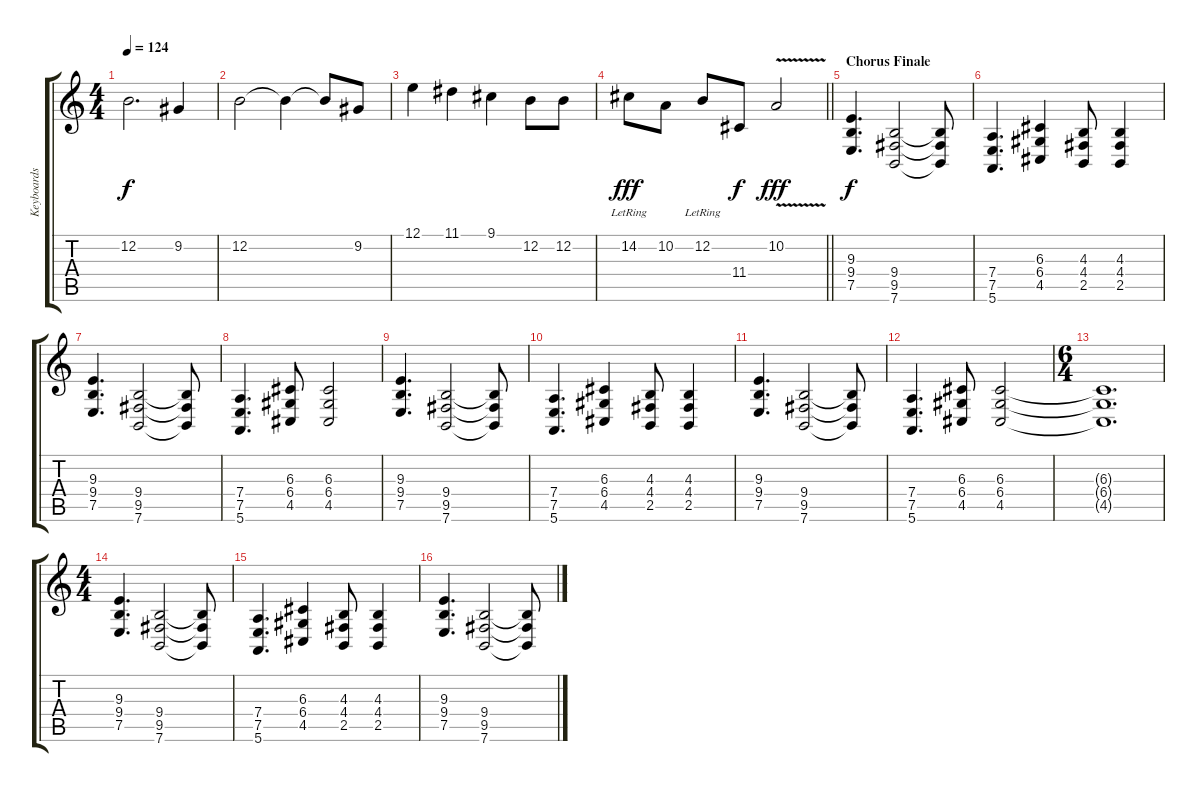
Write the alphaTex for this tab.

\track ("Keyboards" "Keyboards") {instrument lead8bassandlead}
\staff {score tabs}
\tuning (E4 B3 G3 D3 A2 E2) {hide}
\ts (4 4)
\tempo 124
\clef g2
\ks c
12.2.2{d dy f} 9.2.4 |
12.2.2 12.2{t}.4 12.2{t}.8 9.2.8 |
12.1.4 11.1.4 9.1.4 12.2.8 12.2.8 |
\barLineRight lightlight
14.2{lr}.8{dy fff} 10.2.8 12.2{lr}.8 11.4.8{dy f} 10.2{v}.2{dy fff} |
\section ("" "Chorus Finale")
(9.3 9.4 7.5).4{d dy f instrument lead8bassandlead} (9.4 9.5 7.6).2 (9.4{t} 9.5{t} 7.6{t}).8 |
(7.4 7.5 5.6).4{d} (6.3 6.4 4.5).4 (4.3 4.4 2.5).8 (4.3 4.4 2.5).4 |
(9.3 9.4 7.5).4{d} (9.4 9.5 7.6).2 (9.4{t} 9.5{t} 7.6{t}).8 |
(7.4 7.5 5.6).4{d} (6.3 6.4 4.5).8 (6.3 6.4 4.5).2 |
(9.3 9.4 7.5).4{d} (9.4 9.5 7.6).2 (9.4{t} 9.5{t} 7.6{t}).8 |
(7.4 7.5 5.6).4{d} (6.3 6.4 4.5).4 (4.3 4.4 2.5).8 (4.3 4.4 2.5).4 |
(9.3 9.4 7.5).4{d} (9.4 9.5 7.6).2 (9.4{t} 9.5{t} 7.6{t}).8 |
(7.4 7.5 5.6).4{d} (6.3 6.4 4.5).8 (6.3 6.4 4.5).2 |
\ts (6 4)
(6.3{t} 6.4{t} 4.5{t}).1{d} |
\ts (4 4)
(9.3 9.4 7.5).4{d instrument lead8bassandlead} (9.4 9.5 7.6).2 (9.4{t} 9.5{t} 7.6{t}).8 |
(7.4 7.5 5.6).4{d} (6.3 6.4 4.5).4 (4.3 4.4 2.5).8 (4.3 4.4 2.5).4 |
(9.3 9.4 7.5).4{d} (9.4 9.5 7.6).2 (9.4{t} 9.5{t} 7.6{t}).8
